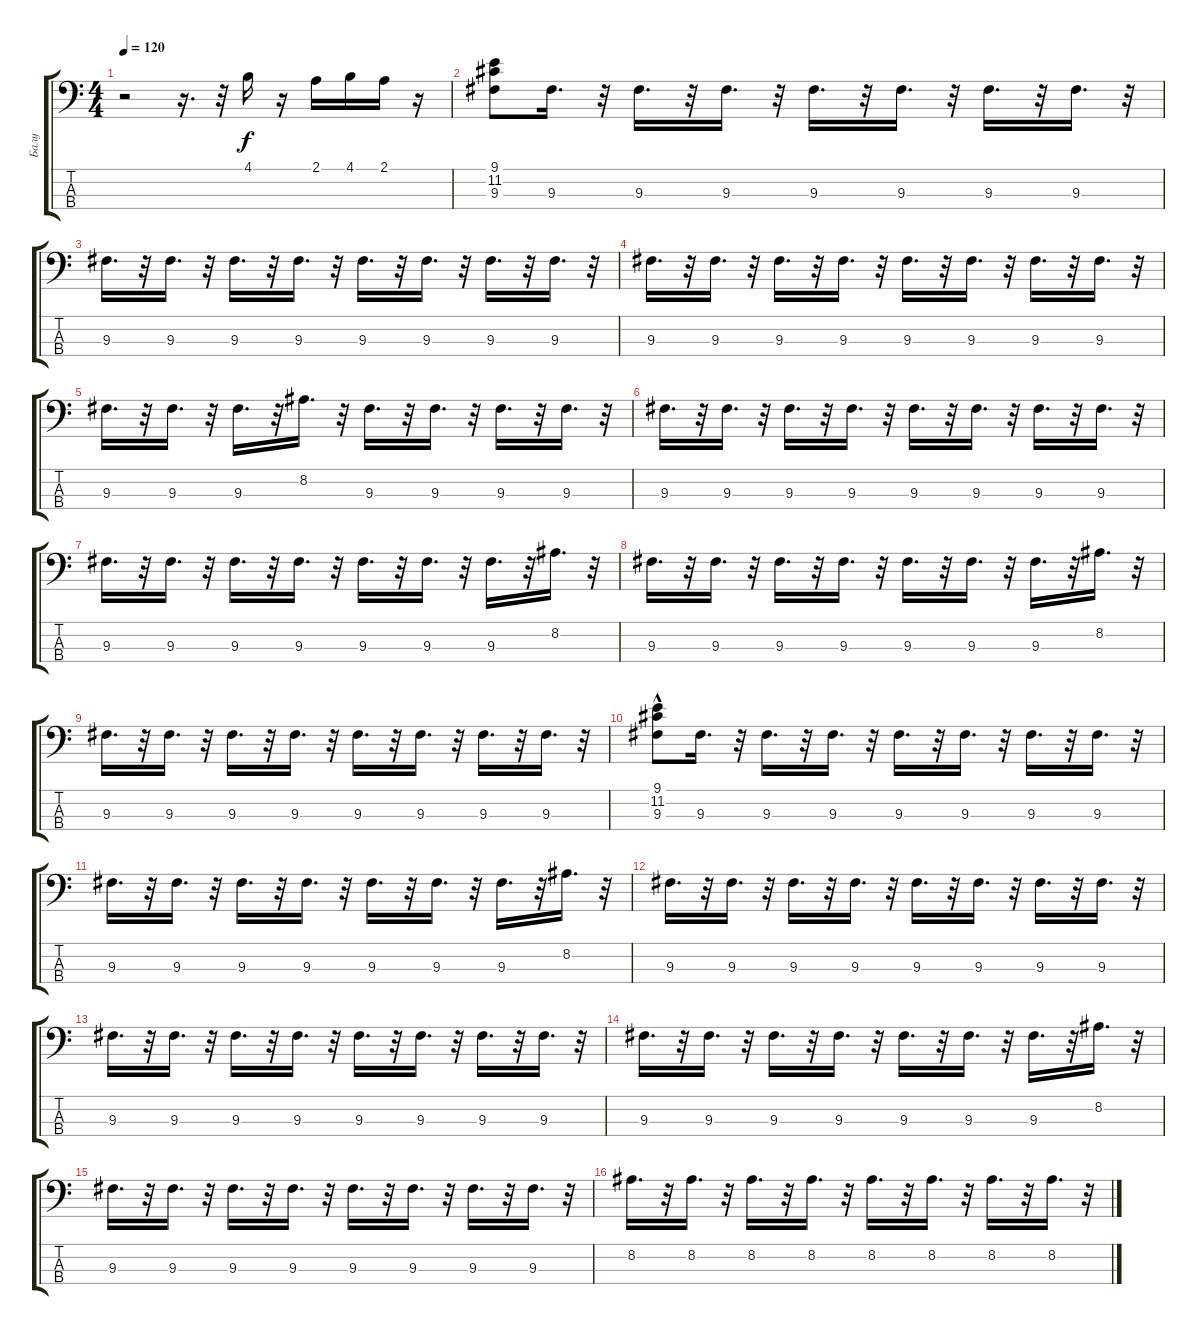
\track ("Балу" "Балу") {instrument electricbasspick}
\staff {score tabs}
\tuning (G2 D2 A1 E1) {hide}
\ts (4 4)
\tempo 120
\clef f4
\ks c
r.2{dy f instrument electricbasspick} r.16{d} r.32 4.1.16 r.16 2.1.16 4.1.16 2.1.16 r.16 |
(9.1 11.2 9.3).8 9.3.16{d} r.32 9.3.16{d} r.32 9.3.16{d} r.32 9.3.16{d} r.32 9.3.16{d} r.32 9.3.16{d} r.32 9.3.16{d} r.32 |
9.3.16{d} r.32 9.3.16{d} r.32 9.3.16{d} r.32 9.3.16{d} r.32 9.3.16{d} r.32 9.3.16{d} r.32 9.3.16{d} r.32 9.3.16{d} r.32 |
9.3.16{d} r.32 9.3.16{d} r.32 9.3.16{d} r.32 9.3.16{d} r.32 9.3.16{d} r.32 9.3.16{d} r.32 9.3.16{d} r.32 9.3.16{d} r.32 |
9.3.16{d} r.32 9.3.16{d} r.32 9.3.16{d} r.32 8.2.16{d} r.32 9.3.16{d} r.32 9.3.16{d} r.32 9.3.16{d} r.32 9.3.16{d} r.32 |
9.3.16{d} r.32 9.3.16{d} r.32 9.3.16{d} r.32 9.3.16{d} r.32 9.3.16{d} r.32 9.3.16{d} r.32 9.3.16{d} r.32 9.3.16{d} r.32 |
9.3.16{d} r.32 9.3.16{d} r.32 9.3.16{d} r.32 9.3.16{d} r.32 9.3.16{d} r.32 9.3.16{d} r.32 9.3.16{d} r.32 8.2.16{d} r.32 |
9.3.16{d} r.32 9.3.16{d} r.32 9.3.16{d} r.32 9.3.16{d} r.32 9.3.16{d} r.32 9.3.16{d} r.32 9.3.16{d} r.32 8.2.16{d} r.32 |
9.3.16{d} r.32 9.3.16{d} r.32 9.3.16{d} r.32 9.3.16{d} r.32 9.3.16{d} r.32 9.3.16{d} r.32 9.3.16{d} r.32 9.3.16{d} r.32 |
(9.1 11.2{hac} 9.3).8 9.3.16{d} r.32 9.3.16{d} r.32 9.3.16{d} r.32 9.3.16{d} r.32 9.3.16{d} r.32 9.3.16{d} r.32 9.3.16{d} r.32 |
9.3.16{d} r.32 9.3.16{d} r.32 9.3.16{d} r.32 9.3.16{d} r.32 9.3.16{d} r.32 9.3.16{d} r.32 9.3.16{d} r.32 8.2.16{d} r.32 |
9.3.16{d} r.32 9.3.16{d} r.32 9.3.16{d} r.32 9.3.16{d} r.32 9.3.16{d} r.32 9.3.16{d} r.32 9.3.16{d} r.32 9.3.16{d} r.32 |
9.3.16{d} r.32 9.3.16{d} r.32 9.3.16{d} r.32 9.3.16{d} r.32 9.3.16{d} r.32 9.3.16{d} r.32 9.3.16{d} r.32 9.3.16{d} r.32 |
9.3.16{d} r.32 9.3.16{d} r.32 9.3.16{d} r.32 9.3.16{d} r.32 9.3.16{d} r.32 9.3.16{d} r.32 9.3.16{d} r.32 8.2.16{d} r.32 |
9.3.16{d} r.32 9.3.16{d} r.32 9.3.16{d} r.32 9.3.16{d} r.32 9.3.16{d} r.32 9.3.16{d} r.32 9.3.16{d} r.32 9.3.16{d} r.32 |
8.2.16{d} r.32 8.2.16{d} r.32 8.2.16{d} r.32 8.2.16{d} r.32 8.2.16{d} r.32 8.2.16{d} r.32 8.2.16{d} r.32 8.2.16{d} r.32
